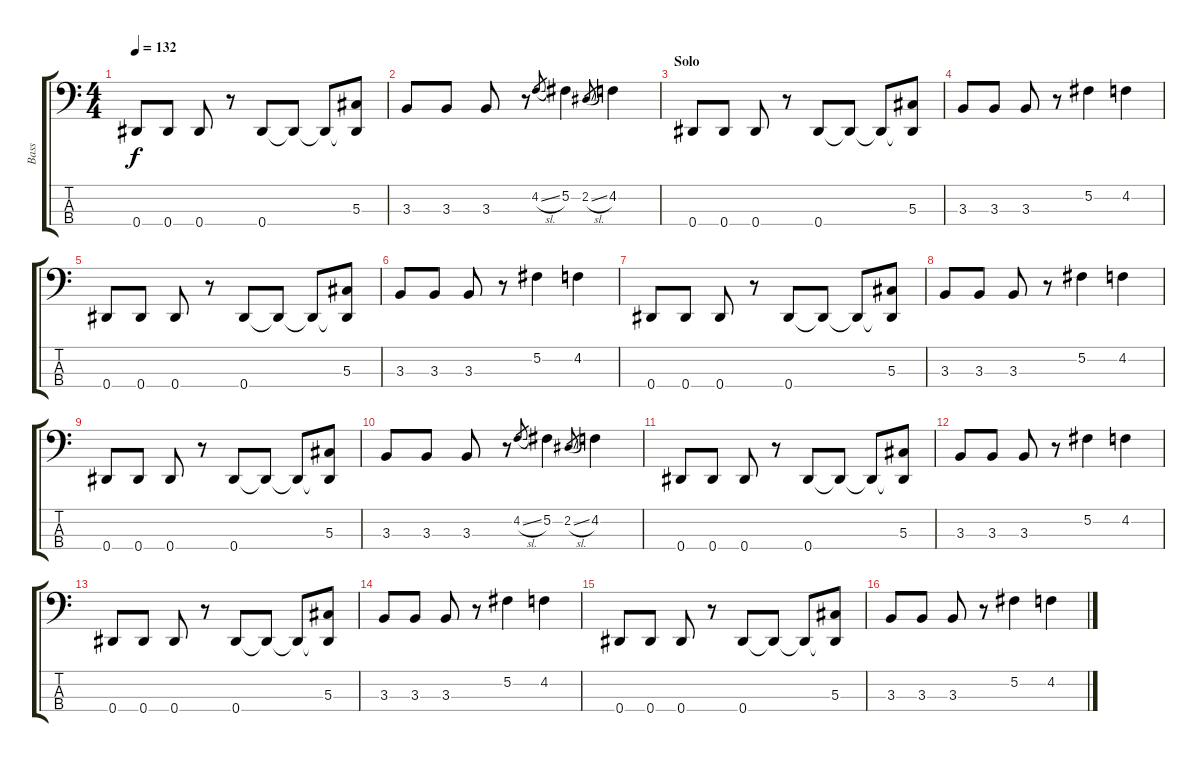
\track ("Bass" "Bass") {instrument electricbassfinger}
\staff {score tabs}
\tuning (Gb2 Db2 Ab1 Eb1) {hide}
\ts (4 4)
\tempo 132
\clef f4
\ks c
0.4.8{dy f} 0.4.8 0.4.8 r.8 0.4.8 0.4{t}.8 0.4{t}.8 (5.3 0.4{t}).8 |
3.3.8 3.3.8 3.3.8 r.8 4.2{sl}.8{gr} 5.2.4 2.2{sl}.8{gr} 4.2.4 |
\section ("" "Solo")
0.4.8 0.4.8 0.4.8 r.8 0.4.8 0.4{t}.8 0.4{t}.8 (5.3 0.4{t}).8 |
3.3.8 3.3.8 3.3.8 r.8 5.2.4 4.2.4 |
0.4.8 0.4.8 0.4.8 r.8 0.4.8 0.4{t}.8 0.4{t}.8 (5.3 0.4{t}).8 |
3.3.8 3.3.8 3.3.8 r.8 5.2.4 4.2.4 |
0.4.8 0.4.8 0.4.8 r.8 0.4.8 0.4{t}.8 0.4{t}.8 (5.3 0.4{t}).8 |
3.3.8 3.3.8 3.3.8 r.8 5.2.4 4.2.4 |
0.4.8 0.4.8 0.4.8 r.8 0.4.8 0.4{t}.8 0.4{t}.8 (5.3 0.4{t}).8 |
3.3.8 3.3.8 3.3.8 r.8 4.2{sl}.8{gr} 5.2.4 2.2{sl}.8{gr} 4.2.4 |
0.4.8 0.4.8 0.4.8 r.8 0.4.8 0.4{t}.8 0.4{t}.8 (5.3 0.4{t}).8 |
3.3.8 3.3.8 3.3.8 r.8 5.2.4 4.2.4 |
0.4.8 0.4.8 0.4.8 r.8 0.4.8 0.4{t}.8 0.4{t}.8 (5.3 0.4{t}).8 |
3.3.8 3.3.8 3.3.8 r.8 5.2.4 4.2.4 |
0.4.8 0.4.8 0.4.8 r.8 0.4.8 0.4{t}.8 0.4{t}.8 (5.3 0.4{t}).8 |
3.3.8 3.3.8 3.3.8 r.8 5.2.4 4.2.4
